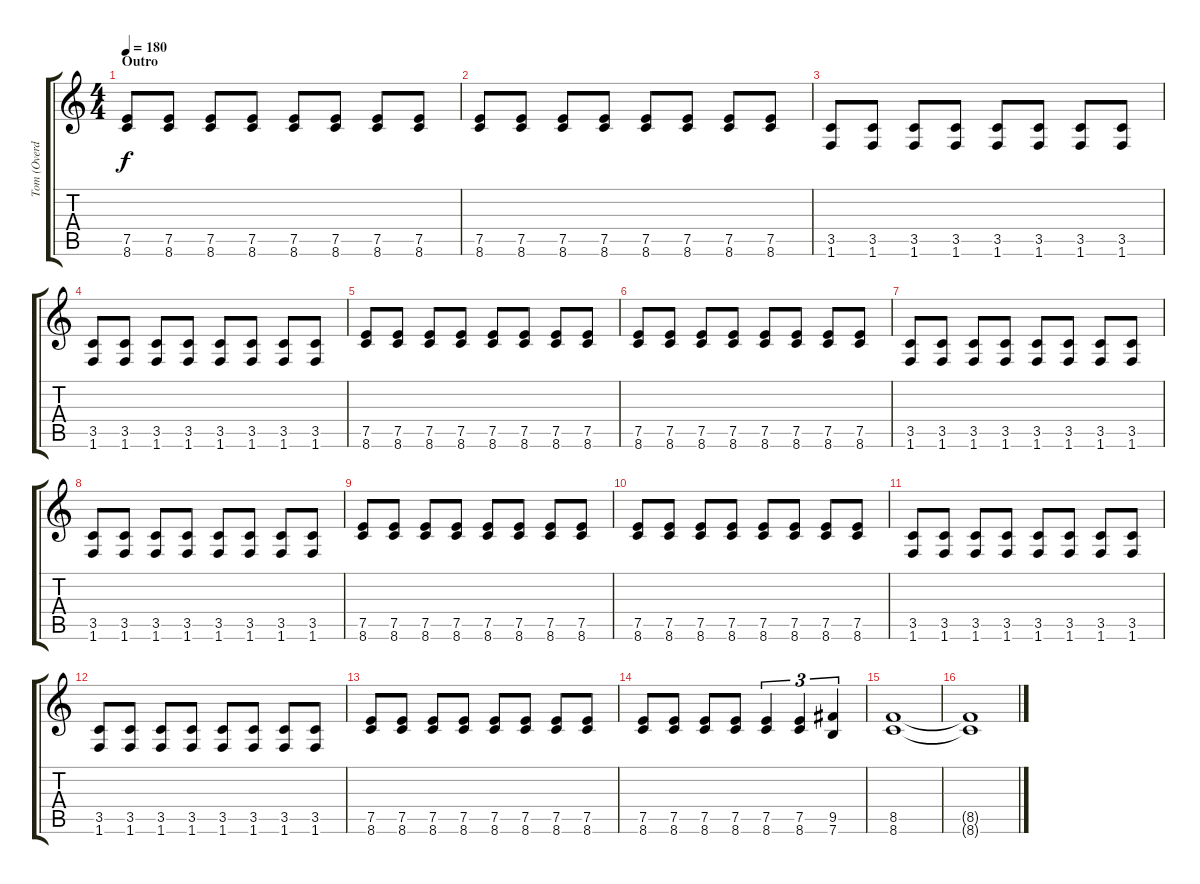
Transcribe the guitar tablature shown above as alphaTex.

\track ("Tom (Overdubs)" "Tom (Overd") {instrument distortionguitar}
\staff {score tabs}
\tuning (E4 B3 G3 D3 A2 E2) {hide}
\ts (4 4)
\section ("" "Outro")
\tempo 180
\clef g2
\ks c
(7.5 8.6).8{dy f} (7.5 8.6).8 (7.5 8.6).8 (7.5 8.6).8 (7.5 8.6).8 (7.5 8.6).8 (7.5 8.6).8 (7.5 8.6).8 |
(7.5 8.6).8 (7.5 8.6).8 (7.5 8.6).8 (7.5 8.6).8 (7.5 8.6).8 (7.5 8.6).8 (7.5 8.6).8 (7.5 8.6).8 |
(3.5 1.6).8 (3.5 1.6).8 (3.5 1.6).8 (3.5 1.6).8 (3.5 1.6).8 (3.5 1.6).8 (3.5 1.6).8 (3.5 1.6).8 |
(3.5 1.6).8 (3.5 1.6).8 (3.5 1.6).8 (3.5 1.6).8 (3.5 1.6).8 (3.5 1.6).8 (3.5 1.6).8 (3.5 1.6).8 |
(7.5 8.6).8 (7.5 8.6).8 (7.5 8.6).8 (7.5 8.6).8 (7.5 8.6).8 (7.5 8.6).8 (7.5 8.6).8 (7.5 8.6).8 |
(7.5 8.6).8 (7.5 8.6).8 (7.5 8.6).8 (7.5 8.6).8 (7.5 8.6).8 (7.5 8.6).8 (7.5 8.6).8 (7.5 8.6).8 |
(3.5 1.6).8 (3.5 1.6).8 (3.5 1.6).8 (3.5 1.6).8 (3.5 1.6).8 (3.5 1.6).8 (3.5 1.6).8 (3.5 1.6).8 |
(3.5 1.6).8 (3.5 1.6).8 (3.5 1.6).8 (3.5 1.6).8 (3.5 1.6).8 (3.5 1.6).8 (3.5 1.6).8 (3.5 1.6).8 |
(7.5 8.6).8 (7.5 8.6).8 (7.5 8.6).8 (7.5 8.6).8 (7.5 8.6).8 (7.5 8.6).8 (7.5 8.6).8 (7.5 8.6).8 |
(7.5 8.6).8 (7.5 8.6).8 (7.5 8.6).8 (7.5 8.6).8 (7.5 8.6).8 (7.5 8.6).8 (7.5 8.6).8 (7.5 8.6).8 |
(3.5 1.6).8 (3.5 1.6).8 (3.5 1.6).8 (3.5 1.6).8 (3.5 1.6).8 (3.5 1.6).8 (3.5 1.6).8 (3.5 1.6).8 |
(3.5 1.6).8 (3.5 1.6).8 (3.5 1.6).8 (3.5 1.6).8 (3.5 1.6).8 (3.5 1.6).8 (3.5 1.6).8 (3.5 1.6).8 |
(7.5 8.6).8 (7.5 8.6).8 (7.5 8.6).8 (7.5 8.6).8 (7.5 8.6).8 (7.5 8.6).8 (7.5 8.6).8 (7.5 8.6).8 |
(7.5 8.6).8 (7.5 8.6).8 (7.5 8.6).8 (7.5 8.6).8 (7.5 8.6).4{tu (3 2)} (7.5 8.6).4{tu (3 2)} (9.5 7.6).4{tu (3 2)} |
(8.5 8.6).1 |
(8.5{t} 8.6{t}).1
